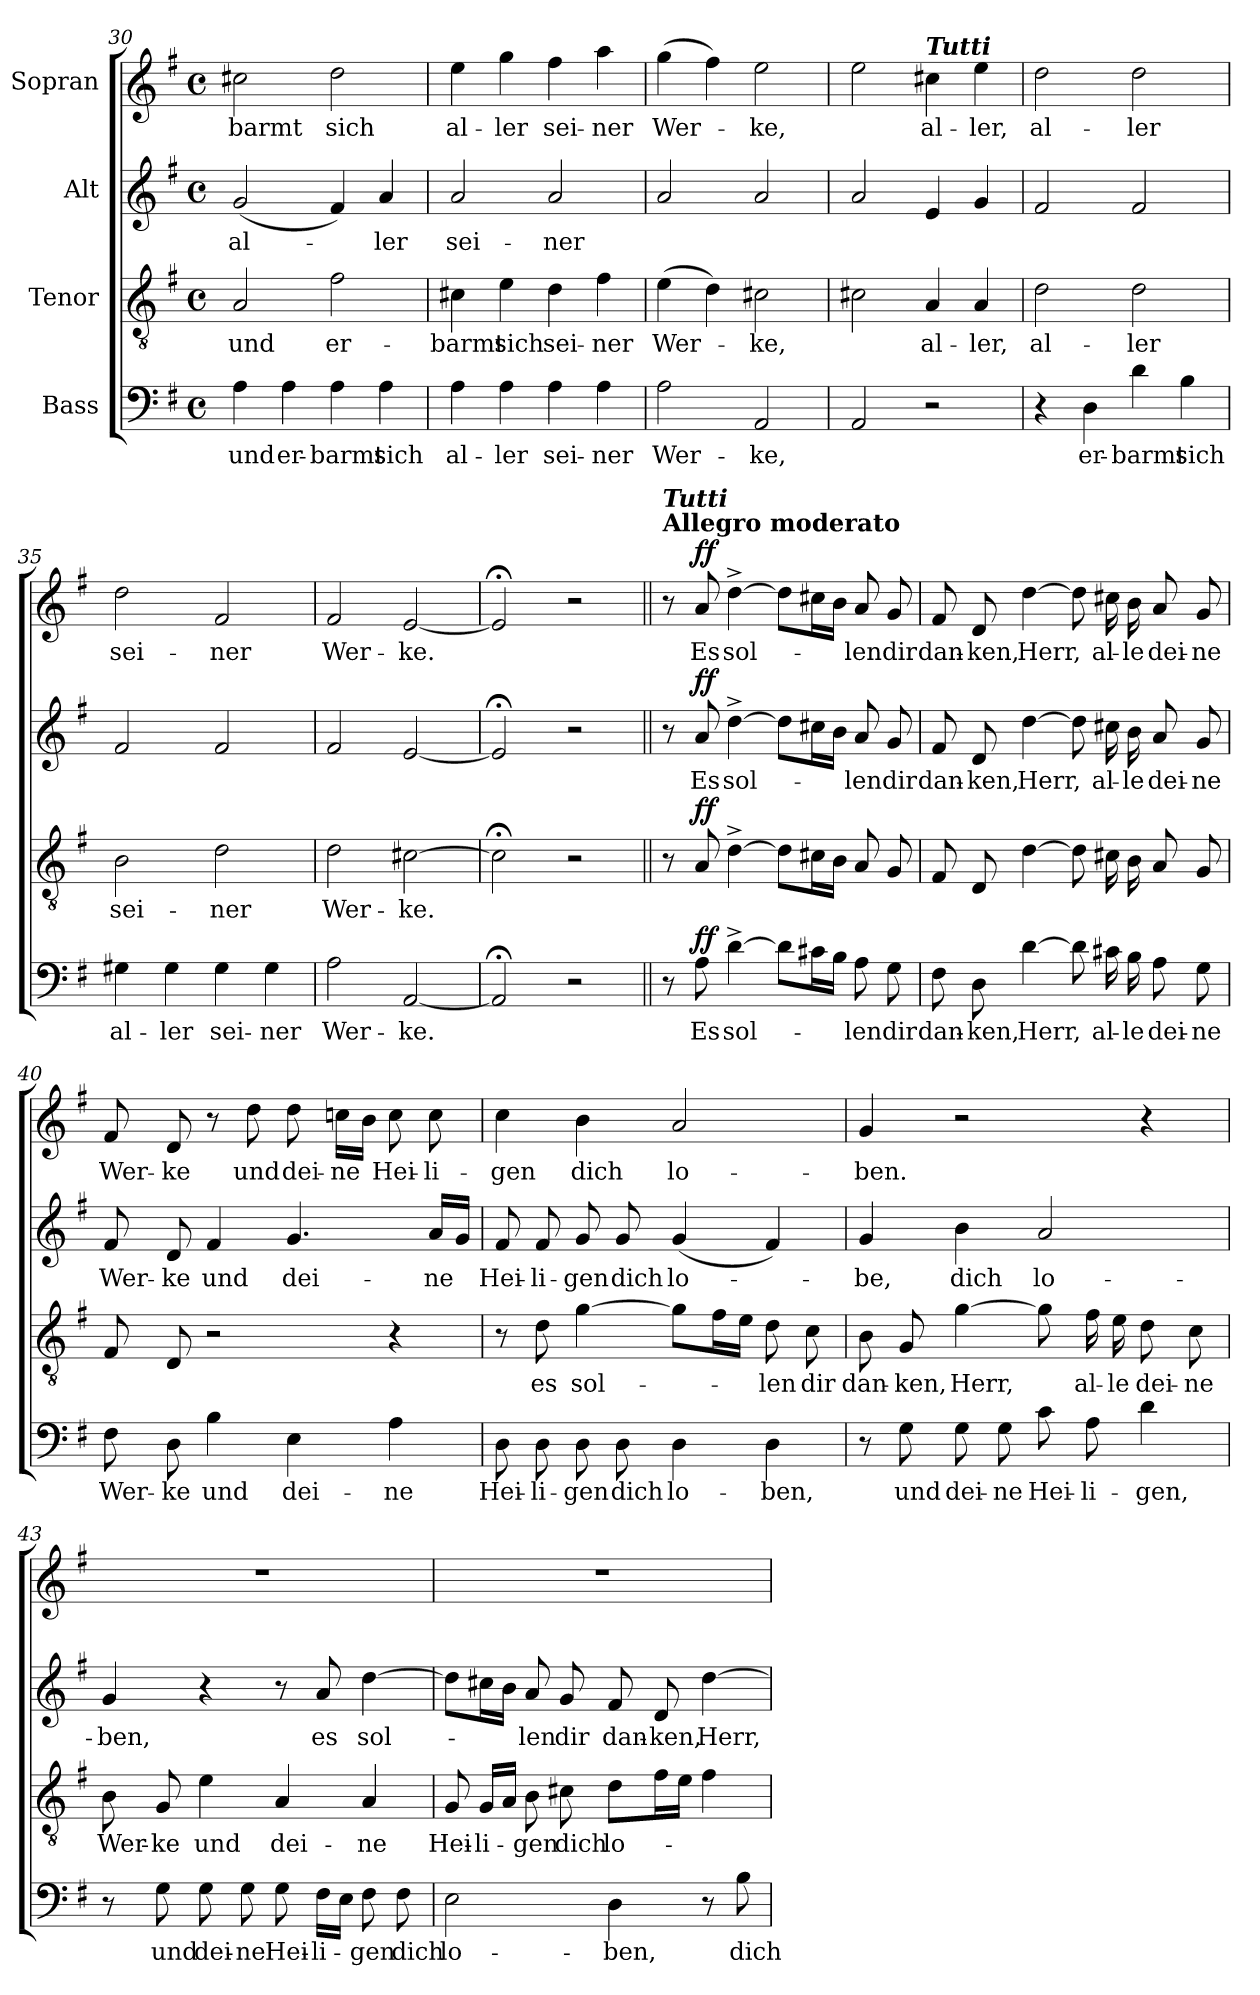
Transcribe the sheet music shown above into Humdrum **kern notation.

**kern	**text	**dynam	**kern	**text	**dynam	**kern	**text	**dynam	**kern	**text	**dynam
*part4	*part4	*part4	*part3	*part3	*part3	*part2	*part2	*part2	*part1	*part1	*part1
*staff4	*staff4	*staff4	*staff3	*staff3	*staff3	*staff2	*staff2	*staff2	*staff1	*staff1	*staff1
*I"Bass	*	*	*I"Tenor	*	*	*I"Alt	*	*	*I"Sopran	*	*
*clefF4	*	*	*clefGv2	*	*	*clefG2	*	*	*clefG2	*	*
*k[f#]	*	*	*k[f#]	*	*	*k[f#]	*	*	*k[f#]	*	*
*G:	*	*	*G:	*	*	*G:	*	*	*G:	*	*
*M4/4	*	*	*M4/4	*	*	*M4/4	*	*	*M4/4	*	*
*met(c)	*	*	*met(c)	*	*	*met(c)	*	*	*met(c)	*	*
=30	=30	=30	=30	=30	=30	=30	=30	=30	=30	=30	=30
4A\	und	.	2A/	und	.	(2g/	al-	.	2cc#X\	-barmt	.
4A\	er-	.	.	.	.	.	.	.	.	.	.
4A\	-barmt	.	2f#\	er-	.	4f#/)	.	.	2dd\	sich	.
4A\	sich	.	.	.	.	4a/	-ler	.	.	.	.
=31	=31	=31	=31	=31	=31	=31	=31	=31	=31	=31	=31
4A\	al-	.	4c#X\	-barmt	.	2a/	sei-	.	4ee\	al-	.
4A\	-ler	.	4e\	sich	.	.	.	.	4gg\	-ler	.
4A\	sei-	.	4d\	sei-	.	2a/	-ner	.	4ff#\	sei-	.
4A\	-ner	.	4f#\	-ner	.	.	.	.	4aa\	-ner	.
!!LO:PB:g=z
=32	=32	=32	=32	=32	=32	=32	=32	=32	=32	=32	=32
2A\	Wer-	.	(>4e\	Wer-	.	2a/	.	.	(>4gg\	Wer-	.
.	.	.	4d\)	.	.	.	.	.	4ff#\)	.	.
2AA/	-ke,	.	2c#X\	-ke,	.	2a/	.	.	2ee\	-ke,	.
=33	=33	=33	=33	=33	=33	=33	=33	=33	=33	=33	=33
2AA/	.	.	2c#X\	.	.	2a/	.	.	2ee\	.	.
!	!	!	!	!	!	!	!	!	!LO:TX:a:Bi:t=Tutti	!	!
2r	.	.	4A/	al-	.	4e/	.	.	4cc#X\	al-	.
.	.	.	4A/	-ler,	.	4g/	.	.	4ee\	-ler,	.
=34	=34	=34	=34	=34	=34	=34	=34	=34	=34	=34	=34
4r	.	.	2d\	al-	.	2f#/	.	.	2dd\	al-	.
4D\	er-	.	.	.	.	.	.	.	.	.	.
4d\	-barmt	.	2d\	-ler	.	2f#/	.	.	2dd\	-ler	.
4B\	sich	.	.	.	.	.	.	.	.	.	.
=35	=35	=35	=35	=35	=35	=35	=35	=35	=35	=35	=35
4G#X\	al-	.	2B\	sei-	.	2f#/	.	.	2dd\	sei-	.
4G#\	-ler	.	.	.	.	.	.	.	.	.	.
4G#\	sei-	.	2d\	-ner	.	2f#/	.	.	2f#/	-ner	.
4G#\	-ner	.	.	.	.	.	.	.	.	.	.
=36	=36	=36	=36	=36	=36	=36	=36	=36	=36	=36	=36
2A\	Wer-	.	2d\	Wer-	.	2f#/	.	.	2f#/	Wer-	.
[2AA/	-ke.	.	[2c#X\	-ke.	.	[2e/	.	.	[2e/	-ke.	.
=37	=37	=37	=37	=37	=37	=37	=37	=37	=37	=37	=37
2AA;</]	.	.	2c#;<\]	.	.	2e;</]	.	.	2e;</]	.	.
2r	.	.	2r	.	.	2r	.	.	2r	.	.
!!LO:LB:g=z
=38||	=38||	=38||	=38||	=38||	=38||	=38||	=38||	=38||	=38||	=38||	=38||
!	!	!	!	!	!	!	!	!	!LO:TX:a:B:t=Allegro moderato	!	!
!	!	!	!	!	!	!	!	!	!LO:TX:a:Bi:t=Tutti	!	!
8r	.	.	8r	.	.	8r	.	.	8r	.	.
!	!	!LO:DY:a	!	!	!LO:DY:a	!	!	!LO:DY:a	!	!	!LO:DY:b
8A\	Es	ff	8A/	.	ff	8a/	Es	ff	8a/	Es	ff
[4d^\	sol-	.	[4d^\	.	.	[4dd^\	sol-	.	[4dd^\	sol-	.
8d\L]	.	.	8d\L]	.	.	8dd\L]	.	.	8dd\L]	.	.
16c#X\L	.	.	16c#X\L	.	.	16cc#X\L	.	.	16cc#X\L	.	.
16B\JJ	.	.	16B\JJ	.	.	16b\JJ	.	.	16b\JJ	.	.
8A\	-len	.	8A/	.	.	8a/	-len	.	8a/	-len	.
8G\	dir	.	8G/	.	.	8g/	dir	.	8g/	dir	.
=39	=39	=39	=39	=39	=39	=39	=39	=39	=39	=39	=39
8F#\	dan-	.	8F#/	.	.	8f#/	dan-	.	8f#/	dan-	.
8D\	-ken,	.	8D/	.	.	8d/	-ken,	.	8d/	-ken,	.
[4d\	Herr,	.	[4d\	.	.	[4dd\	Herr,	.	[4dd\	Herr,	.
8d\]	.	.	8d\]	.	.	8dd\]	.	.	8dd\]	.	.
16c#X\	al-	.	16c#X\	.	.	16cc#X\	al-	.	16cc#X\	al-	.
16B\	-le	.	16B\	.	.	16b\	-le	.	16b\	-le	.
8A\	dei-	.	8A/	.	.	8a/	dei-	.	8a/	dei-	.
8G\	-ne	.	8G/	.	.	8g/	-ne	.	8g/	-ne	.
=40	=40	=40	=40	=40	=40	=40	=40	=40	=40	=40	=40
8F#\	Wer-	.	8F#/	.	.	8f#/	Wer-	.	8f#/	Wer-	.
8D\	-ke	.	8D/	.	.	8d/	-ke	.	8d/	-ke	.
4B\	und	.	2r	.	.	4f#/	und	.	8r	.	.
.	.	.	.	.	.	.	.	.	8dd\	und	.
4E\	dei-	.	.	.	.	4.g/	dei-	.	8dd\	dei-	.
.	.	.	.	.	.	.	.	.	16ccn\LL	-ne	.
.	.	.	.	.	.	.	.	.	16b\JJ	.	.
4A\	-ne	.	4r	.	.	.	.	.	8cc\	Hei-	.
.	.	.	.	.	.	16a/LL	-ne	.	8cc\	-li-	.
.	.	.	.	.	.	16g/JJ	.	.	.	.	.
!!LO:LB:g=z
=41	=41	=41	=41	=41	=41	=41	=41	=41	=41	=41	=41
8D\	Hei-	.	8r	.	.	8f#/	Hei-	.	4cc\	-gen	.
8D\	-li-	.	8d\	es	.	8f#/	-li-	.	.	.	.
8D\	-gen	.	[4g\	sol-	.	8g/	-gen	.	4b\	dich	.
8D\	dich	.	.	.	.	8g/	dich	.	.	.	.
4D\	lo-	.	8g\L]	.	.	(4g/	lo-	.	2a/	lo-	.
.	.	.	16f#\L	.	.	.	.	.	.	.	.
.	.	.	16e\JJ	.	.	.	.	.	.	.	.
4D\	-ben,	.	8d\	-len	.	4f#/)	.	.	.	.	.
.	.	.	8c\	dir	.	.	.	.	.	.	.
=42	=42	=42	=42	=42	=42	=42	=42	=42	=42	=42	=42
8r	.	.	8B\	dan-	.	4g/	-be,	.	4g/	-ben.	.
8G\	und	.	8G/	-ken,	.	.	.	.	.	.	.
8G\	dei-	.	[4g\	Herr,	.	4b\	dich	.	2r	.	.
8G\	-ne	.	.	.	.	.	.	.	.	.	.
8c\	Hei-	.	8g\]	.	.	2a/	lo-	.	.	.	.
8A\	-li-	.	16f#\	al-	.	.	.	.	.	.	.
.	.	.	16e\	-le	.	.	.	.	.	.	.
4d\	-gen,	.	8d\	dei-	.	.	.	.	4r	.	.
.	.	.	8c\	-ne	.	.	.	.	.	.	.
=43	=43	=43	=43	=43	=43	=43	=43	=43	=43	=43	=43
8r	.	.	8B\	Wer-	.	4g/	-ben,	.	1r	.	.
8G\	und	.	8G/	-ke	.	.	.	.	.	.	.
8G\	dei-	.	4e\	und	.	4r	.	.	.	.	.
8G\	-ne	.	.	.	.	.	.	.	.	.	.
8G\	Hei-	.	4A/	dei-	.	8r	.	.	.	.	.
16F#\LL	-li-	.	.	.	.	8a/	es	.	.	.	.
16E\JJ	.	.	.	.	.	.	.	.	.	.	.
8F#\	-gen	.	4A/	-ne	.	[4dd\	sol-	.	.	.	.
8F#\	dich	.	.	.	.	.	.	.	.	.	.
!!LO:LB:g=z
=44	=44	=44	=44	=44	=44	=44	=44	=44	=44	=44	=44
2E\	lo-	.	8G/	Hei-	.	8dd\L]	.	.	1r	.	.
.	.	.	16G/LL	-li-	.	16cc#X\L	.	.	.	.	.
.	.	.	16A/JJ	.	.	16b\JJ	.	.	.	.	.
.	.	.	8B\	-gen	.	8a/	-len	.	.	.	.
.	.	.	8c#X\	dich	.	8g/	dir	.	.	.	.
4D\	-ben,	.	8d\L	lo-	.	8f#/	dan-	.	.	.	.
.	.	.	16f#\L	.	.	8d/	-ken,	.	.	.	.
.	.	.	16e\JJ	.	.	.	.	.	.	.	.
8r	.	.	4f#\	.	.	[4dd\	Herr,	.	.	.	.
8B\	dich	.	.	.	.	.	.	.	.	.	.
=	=	=	=	=	=	=	=	=	=	=	=
*-	*-	*-	*-	*-	*-	*-	*-	*-	*-	*-	*-
